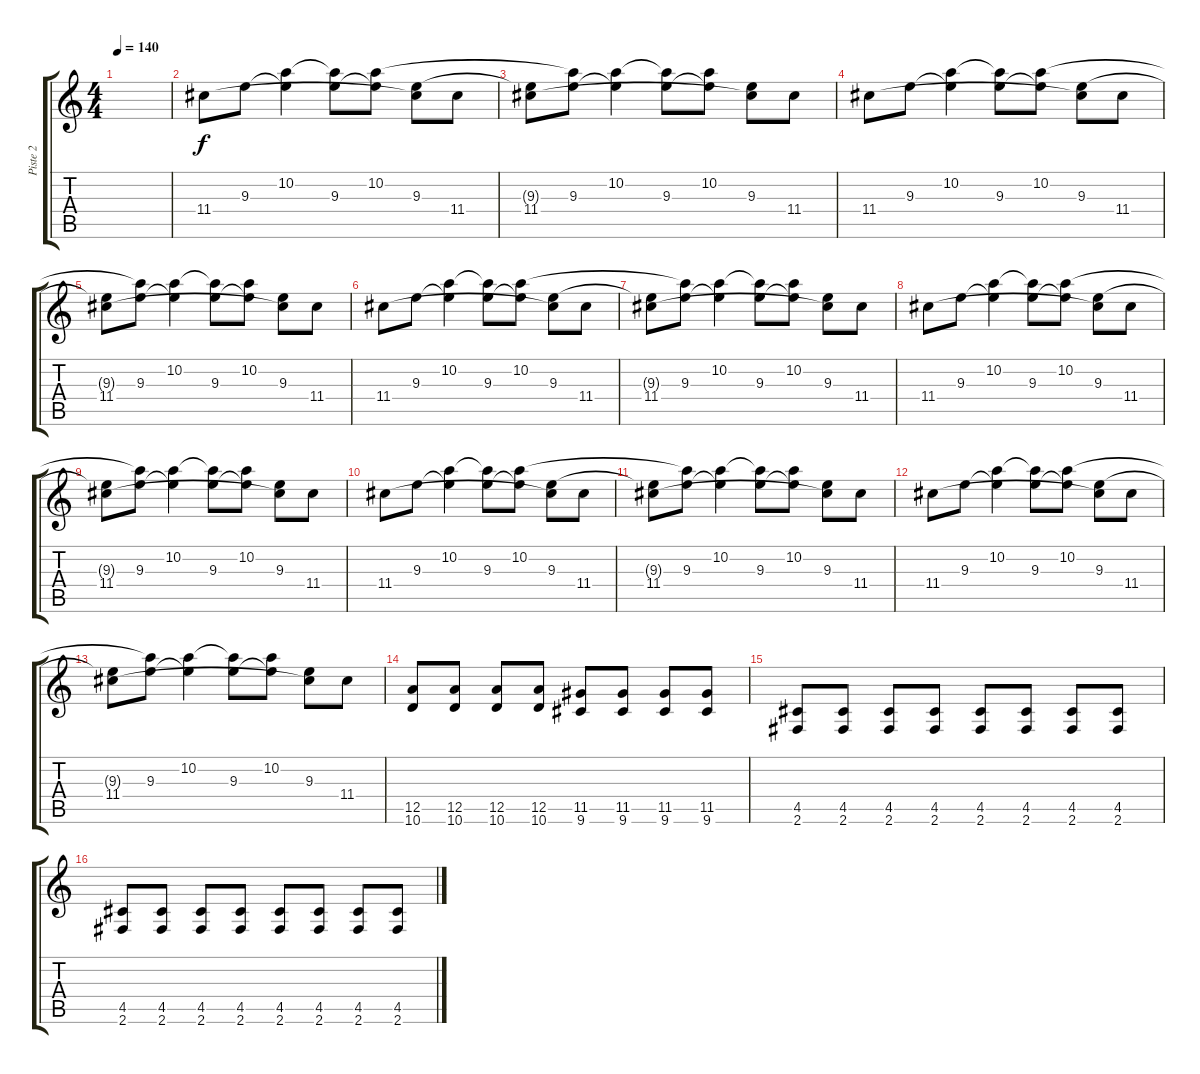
\track ("Piste 2" "Piste 2") {instrument electricguitarjazz}
\staff {score tabs}
\tuning (E4 B3 G3 D3 A2 E2) {hide}
\ts (4 4)
\tempo 140
\clef g2
\ks c
|
11.4.8{instrument acousticguitarsteel} 9.3.8 (10.2 9.3{t}).4 (10.2{t} 9.3).8 (10.2 9.3{t}).8 (9.3 11.4{t}).8 11.4.8 |
(9.3{t} 11.4).8 (10.2{t} 9.3).8 (10.2 9.3{t}).4 (10.2{t} 9.3).8 (10.2 9.3{t}).8 (9.3 11.4{t}).8 11.4.8 |
11.4.8{instrument acousticguitarsteel} 9.3.8 (10.2 9.3{t}).4 (10.2{t} 9.3).8 (10.2 9.3{t}).8 (9.3 11.4{t}).8 11.4.8 |
(9.3{t} 11.4).8 (10.2{t} 9.3).8 (10.2 9.3{t}).4 (10.2{t} 9.3).8 (10.2 9.3{t}).8 (9.3 11.4{t}).8 11.4.8 |
11.4.8{instrument acousticguitarsteel} 9.3.8 (10.2 9.3{t}).4 (10.2{t} 9.3).8 (10.2 9.3{t}).8 (9.3 11.4{t}).8 11.4.8 |
(9.3{t} 11.4).8 (10.2{t} 9.3).8 (10.2 9.3{t}).4 (10.2{t} 9.3).8 (10.2 9.3{t}).8 (9.3 11.4{t}).8 11.4.8 |
11.4.8{instrument acousticguitarsteel} 9.3.8 (10.2 9.3{t}).4 (10.2{t} 9.3).8 (10.2 9.3{t}).8 (9.3 11.4{t}).8 11.4.8 |
(9.3{t} 11.4).8 (10.2{t} 9.3).8 (10.2 9.3{t}).4 (10.2{t} 9.3).8 (10.2 9.3{t}).8 (9.3 11.4{t}).8 11.4.8 |
11.4.8{instrument acousticguitarsteel} 9.3.8 (10.2 9.3{t}).4 (10.2{t} 9.3).8 (10.2 9.3{t}).8 (9.3 11.4{t}).8 11.4.8 |
(9.3{t} 11.4).8 (10.2{t} 9.3).8 (10.2 9.3{t}).4 (10.2{t} 9.3).8 (10.2 9.3{t}).8 (9.3 11.4{t}).8 11.4.8 |
11.4.8{instrument acousticguitarsteel} 9.3.8 (10.2 9.3{t}).4 (10.2{t} 9.3).8 (10.2 9.3{t}).8 (9.3 11.4{t}).8 11.4.8 |
(9.3{t} 11.4).8 (10.2{t} 9.3).8 (10.2 9.3{t}).4 (10.2{t} 9.3).8 (10.2 9.3{t}).8 (9.3 11.4{t}).8 11.4.8 |
(12.5 10.6).8 (12.5 10.6).8 (12.5 10.6).8 (12.5 10.6).8 (11.5 9.6).8 (11.5 9.6).8 (11.5 9.6).8 (11.5 9.6).8 |
(4.5 2.6).8 (4.5 2.6).8 (4.5 2.6).8 (4.5 2.6).8 (4.5 2.6).8 (4.5 2.6).8 (4.5 2.6).8 (4.5 2.6).8 |
(4.5 2.6).8 (4.5 2.6).8 (4.5 2.6).8 (4.5 2.6).8 (4.5 2.6).8 (4.5 2.6).8 (4.5 2.6).8 (4.5 2.6).8
